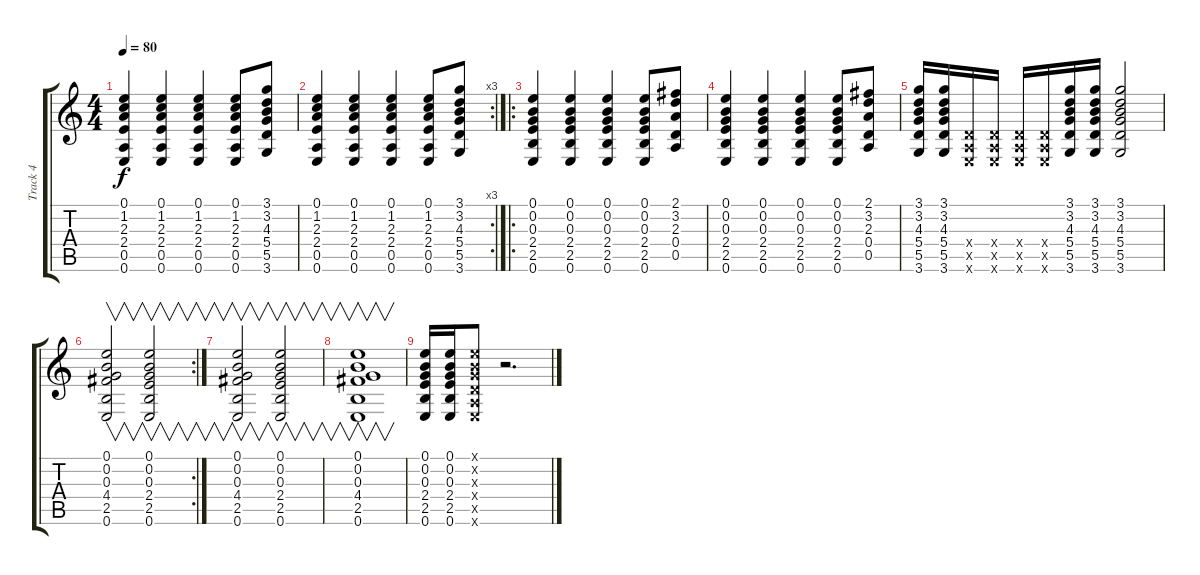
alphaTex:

\track ("Track 4" "Track 4") {instrument distortionguitar}
\staff {score tabs}
\tuning (E4 B3 G3 D3 A2 E2) {hide}
\ts (4 4)
\tempo 80
\clef g2
\ks c
(0.1 1.2 2.3 2.4 0.5 0.6).4{dy f} (0.1 1.2 2.3 2.4 0.5 0.6).4 (0.1 1.2 2.3 2.4 0.5 0.6).4 (0.1 1.2 2.3 2.4 0.5 0.6).8 (3.1 3.2 4.3 5.4 5.5 3.6).8 |
\rc 3
(0.1 1.2 2.3 2.4 0.5 0.6).4 (0.1 1.2 2.3 2.4 0.5 0.6).4 (0.1 1.2 2.3 2.4 0.5 0.6).4 (0.1 1.2 2.3 2.4 0.5 0.6).8 (3.1 3.2 4.3 5.4 5.5 3.6).8 |
\ro
(0.1 0.2 0.3 2.4 2.5 0.6).4 (0.1 0.2 0.3 2.4 2.5 0.6).4 (0.1 0.2 0.3 2.4 2.5 0.6).4 (0.1 0.2 0.3 2.4 2.5 0.6).8 (2.1 3.2 2.3 0.4 0.5).8 |
(0.1 0.2 0.3 2.4 2.5 0.6).4 (0.1 0.2 0.3 2.4 2.5 0.6).4 (0.1 0.2 0.3 2.4 2.5 0.6).4 (0.1 0.2 0.3 2.4 2.5 0.6).8 (2.1 3.2 2.3 0.4 0.5).8 |
(3.1 3.2 4.3 5.4 5.5 3.6).16 (3.1 3.2 4.3 5.4 5.5 3.6).16 (0.4{x} 0.5{x} 0.6{x}).16 (0.4{x} 0.5{x} 0.6{x}).16 (0.4{x} 0.5{x} 0.6{x}).16 (0.4{x} 0.5{x} 0.6{x}).16 (3.1 3.2 4.3 5.4 5.5 3.6).16 (3.1 3.2 4.3 5.4 5.5 3.6).16 (3.1 3.2 4.3 5.4 5.5 3.6).2 |
\rc 2
(0.1 0.2 0.3 4.4 2.5 0.6).2{v} (0.1 0.2 0.3 2.4 2.5 0.6).2{v} |
(0.1 0.2 0.3 4.4 2.5 0.6).2{v} (0.1 0.2 0.3 2.4 2.5 0.6).2{v} |
(0.1 0.2 0.3 4.4 2.5 0.6).1{v} |
(0.1 0.2 0.3 2.4 2.5 0.6).16 (0.1 0.2 0.3 2.4 2.5 0.6).16 (0.1{x} 0.2{x} 0.3{x} 0.4{x} 0.5{x} 0.6{x}).8 r.2{d}
